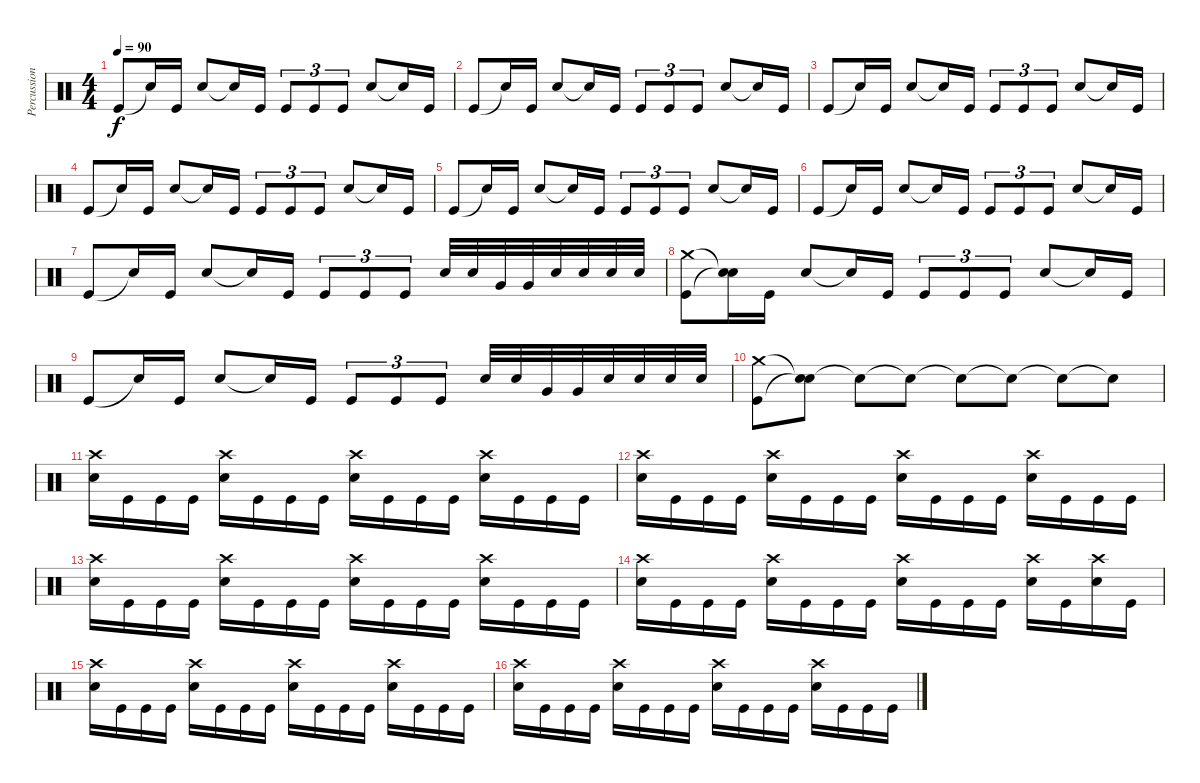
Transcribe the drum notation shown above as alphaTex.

\track ("Percussion" "Percussion") {instrument percussion}
\staff {score}
\articulation defaults
\ts (4 4)
\tempo 90
\clef neutral
\ks c "Kick (hit)".8{dy f} "Snare (hit)"{t}.16 "Kick (hit)".16 "Electric Snare (hit)".8 "Snare (hit)"{t}.16 "Kick (hit)".16 "Kick (hit)".8{tu (3 2)} "Kick (hit)".8{tu (3 2)} "Kick (hit)".8{tu (3 2)} "Electric Snare (hit)".8 "Snare (hit)"{t}.16 "Kick (hit)".16
|
"Kick (hit)".8 "Snare (hit)"{t}.16 "Kick (hit)".16 "Electric Snare (hit)".8 "Snare (hit)"{t}.16 "Kick (hit)".16 "Kick (hit)".8{tu (3 2)} "Kick (hit)".8{tu (3 2)} "Kick (hit)".8{tu (3 2)} "Electric Snare (hit)".8 "Snare (hit)"{t}.16 "Kick (hit)".16 |
"Kick (hit)".8 "Snare (hit)"{t}.16 "Kick (hit)".16 "Electric Snare (hit)".8 "Snare (hit)"{t}.16 "Kick (hit)".16 "Kick (hit)".8{tu (3 2)} "Kick (hit)".8{tu (3 2)} "Kick (hit)".8{tu (3 2)} "Electric Snare (hit)".8 "Snare (hit)"{t}.16 "Kick (hit)".16 |
"Kick (hit)".8 "Snare (hit)"{t}.16 "Kick (hit)".16 "Electric Snare (hit)".8 "Snare (hit)"{t}.16 "Kick (hit)".16 "Kick (hit)".8{tu (3 2)} "Kick (hit)".8{tu (3 2)} "Kick (hit)".8{tu (3 2)} "Electric Snare (hit)".8 "Snare (hit)"{t}.16 "Kick (hit)".16 |
"Kick (hit)".8 "Snare (hit)"{t}.16 "Kick (hit)".16 "Electric Snare (hit)".8 "Snare (hit)"{t}.16 "Kick (hit)".16 "Kick (hit)".8{tu (3 2)} "Kick (hit)".8{tu (3 2)} "Kick (hit)".8{tu (3 2)} "Electric Snare (hit)".8 "Snare (hit)"{t}.16 "Kick (hit)".16 |
"Kick (hit)".8 "Snare (hit)"{t}.16 "Kick (hit)".16 "Electric Snare (hit)".8 "Snare (hit)"{t}.16 "Kick (hit)".16 "Kick (hit)".8{tu (3 2)} "Kick (hit)".8{tu (3 2)} "Kick (hit)".8{tu (3 2)} "Electric Snare (hit)".8 "Snare (hit)"{t}.16 "Kick (hit)".16 |
"Kick (hit)".8 "Snare (hit)"{t}.16 "Kick (hit)".16 "Electric Snare (hit)".8 "Snare (hit)"{t}.16 "Kick (hit)".16 "Kick (hit)".8{tu (3 2)} "Kick (hit)".8{tu (3 2)} "Kick (hit)".8{tu (3 2)} "Electric Snare (hit)".32 "Electric Snare (hit)".32 "Very Low Tom (hit)".32 "Very Low Tom (hit)".32 "Electric Snare (hit)".32 "Electric Snare (hit)".32 "Electric Snare (hit)".32 "Electric Snare (hit)".32 |
("Crash medium (hit)" "Kick (hit)").8 ("Snare (hit)"{t} "Snare (hit)"{t}).16 "Kick (hit)".16 "Electric Snare (hit)".8 "Snare (hit)"{t}.16 "Kick (hit)".16 "Kick (hit)".8{tu (3 2)} "Kick (hit)".8{tu (3 2)} "Kick (hit)".8{tu (3 2)} "Electric Snare (hit)".8 "Snare (hit)"{t}.16 "Kick (hit)".16 |
"Kick (hit)".8 "Snare (hit)"{t}.16 "Kick (hit)".16 "Electric Snare (hit)".8 "Snare (hit)"{t}.16 "Kick (hit)".16 "Kick (hit)".8{tu (3 2)} "Kick (hit)".8{tu (3 2)} "Kick (hit)".8{tu (3 2)} "Electric Snare (hit)".32 "Electric Snare (hit)".32 "Very Low Tom (hit)".32 "Very Low Tom (hit)".32 "Electric Snare (hit)".32 "Electric Snare (hit)".32 "Electric Snare (hit)".32 "Electric Snare (hit)".32 |
("Crash medium (hit)" "Kick (hit)").8 ("Snare (hit)"{t} "Snare (hit)"{t}).8 "Snare (hit)"{t}.8 "Snare (hit)"{t}.8 "Snare (hit)"{t}.8 "Snare (hit)"{t}.8 "Snare (hit)"{t}.8 "Snare (hit)"{t}.8 |
("Crash high (hit)" "Electric Snare (hit)").16 "Kick (hit)".16 "Kick (hit)".16 "Kick (hit)".16 ("Crash high (hit)" "Electric Snare (hit)").16 "Kick (hit)".16 "Kick (hit)".16 "Kick (hit)".16 ("Crash high (hit)" "Electric Snare (hit)").16 "Kick (hit)".16 "Kick (hit)".16 "Kick (hit)".16 ("Crash high (hit)" "Electric Snare (hit)").16 "Kick (hit)".16 "Kick (hit)".16 "Kick (hit)".16 |
("Crash high (hit)" "Electric Snare (hit)").16 "Kick (hit)".16 "Kick (hit)".16 "Kick (hit)".16 ("Crash high (hit)" "Electric Snare (hit)").16 "Kick (hit)".16 "Kick (hit)".16 "Kick (hit)".16 ("Crash high (hit)" "Electric Snare (hit)").16 "Kick (hit)".16 "Kick (hit)".16 "Kick (hit)".16 ("Crash high (hit)" "Electric Snare (hit)").16 "Kick (hit)".16 "Kick (hit)".16 "Kick (hit)".16 |
("Crash high (hit)" "Electric Snare (hit)").16 "Kick (hit)".16 "Kick (hit)".16 "Kick (hit)".16 ("Crash high (hit)" "Electric Snare (hit)").16 "Kick (hit)".16 "Kick (hit)".16 "Kick (hit)".16 ("Crash high (hit)" "Electric Snare (hit)").16 "Kick (hit)".16 "Kick (hit)".16 "Kick (hit)".16 ("Crash high (hit)" "Electric Snare (hit)").16 "Kick (hit)".16 "Kick (hit)".16 "Kick (hit)".16 |
("Crash high (hit)" "Electric Snare (hit)").16 "Kick (hit)".16 "Kick (hit)".16 "Kick (hit)".16 ("Crash high (hit)" "Electric Snare (hit)").16 "Kick (hit)".16 "Kick (hit)".16 "Kick (hit)".16 ("Crash high (hit)" "Electric Snare (hit)").16 "Kick (hit)".16 "Kick (hit)".16 "Kick (hit)".16 ("Crash high (hit)" "Electric Snare (hit)").16 "Kick (hit)".16 ("Crash high (hit)" "Electric Snare (hit)").16 "Kick (hit)".16 |
("Crash high (hit)" "Electric Snare (hit)").16 "Kick (hit)".16 "Kick (hit)".16 "Kick (hit)".16 ("Crash high (hit)" "Electric Snare (hit)").16 "Kick (hit)".16 "Kick (hit)".16 "Kick (hit)".16 ("Crash high (hit)" "Electric Snare (hit)").16 "Kick (hit)".16 "Kick (hit)".16 "Kick (hit)".16 ("Crash high (hit)" "Electric Snare (hit)").16 "Kick (hit)".16 "Kick (hit)".16 "Kick (hit)".16 |
("Crash high (hit)" "Electric Snare (hit)").16 "Kick (hit)".16 "Kick (hit)".16 "Kick (hit)".16 ("Crash high (hit)" "Electric Snare (hit)").16 "Kick (hit)".16 "Kick (hit)".16 "Kick (hit)".16 ("Crash high (hit)" "Electric Snare (hit)").16 "Kick (hit)".16 "Kick (hit)".16 "Kick (hit)".16 ("Crash high (hit)" "Electric Snare (hit)").16 "Kick (hit)".16 "Kick (hit)".16 "Kick (hit)".16
